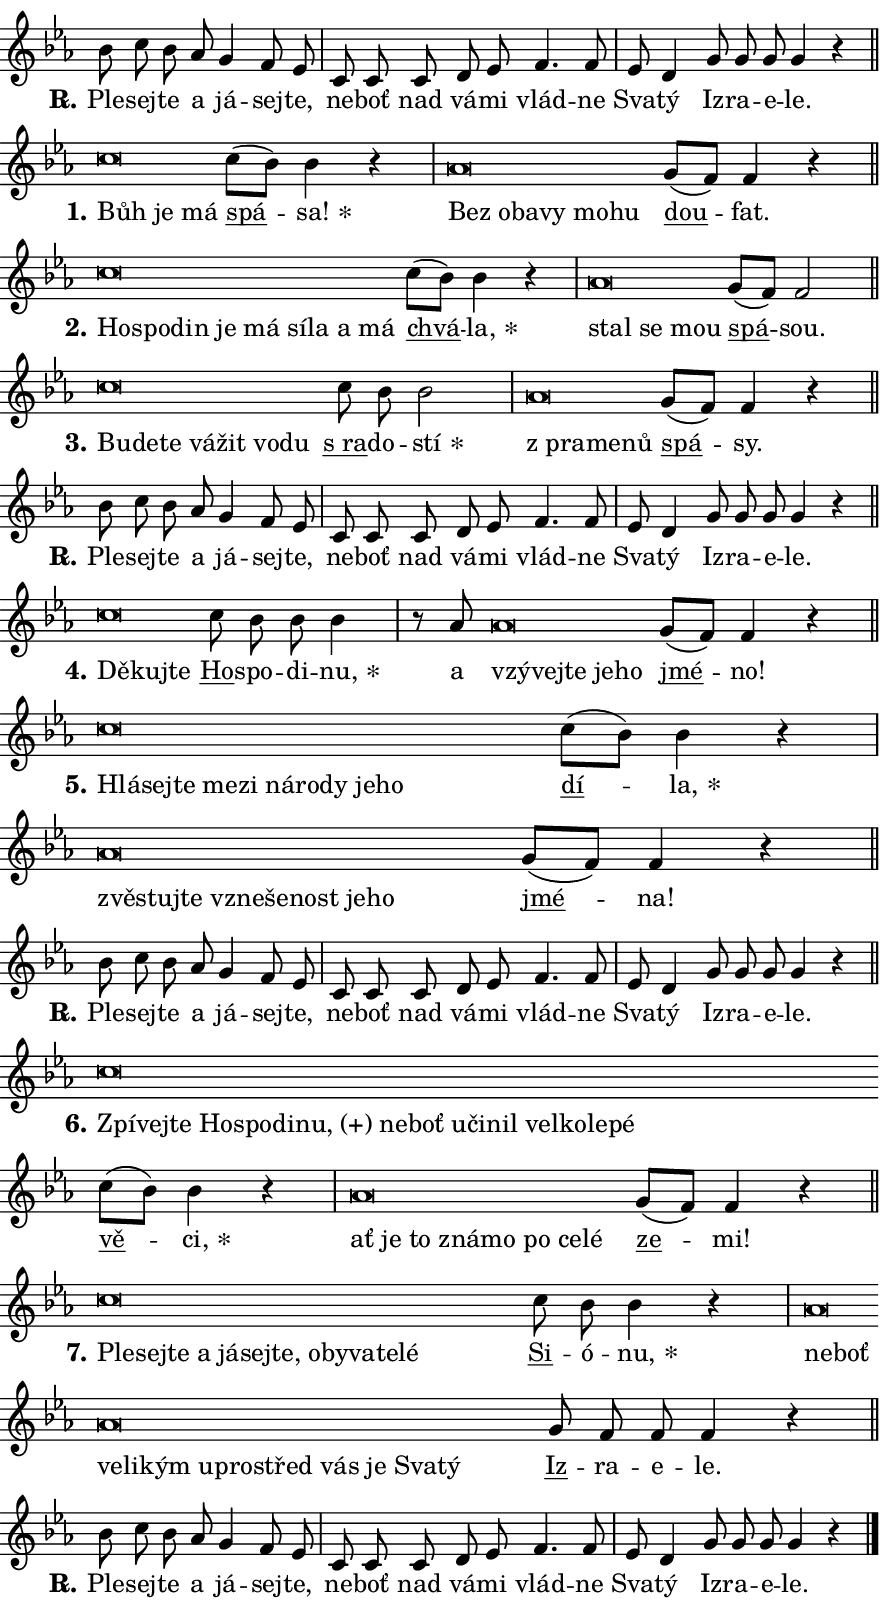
\version "2.24.0"
\header { tagline = "" }
\paper {
  indent = 0\cm
  top-margin = 0\cm
  right-margin = 0.13\cm % to fit lyric hyphens
  bottom-margin = 0\cm
  left-margin = 0\cm
  paper-width = 15\cm
  page-breaking = #ly:one-page-breaking
  system-system-spacing.basic-distance = #11
  score-system-spacing.basic-distance = #11
  ragged-last = ##f
}


%% Author: Thomas Morley
%% https://lists.gnu.org/archive/html/lilypond-user/2020-05/msg00002.html
#(define (line-position grob)
"Returns position of @var[grob} in current system:
   @code{'start}, if at first time-step
   @code{'end}, if at last time-step
   @code{'middle} otherwise
"
  (let* ((col (ly:item-get-column grob))
         (ln (ly:grob-object col 'left-neighbor))
         (rn (ly:grob-object col 'right-neighbor))
         (col-to-check-left (if (ly:grob? ln) ln col))
         (col-to-check-right (if (ly:grob? rn) rn col))
         (break-dir-left
           (and
             (ly:grob-property col-to-check-left 'non-musical #f)
             (ly:item-break-dir col-to-check-left)))
         (break-dir-right
           (and
             (ly:grob-property col-to-check-right 'non-musical #f)
             (ly:item-break-dir col-to-check-right))))
        (cond ((eqv? 1 break-dir-left) 'start)
              ((eqv? -1 break-dir-right) 'end)
              (else 'middle))))

#(define (tranparent-at-line-position vctor)
  (lambda (grob)
  "Relying on @code{line-position} select the relevant enry from @var{vctor}.
Used to determine transparency,"
    (case (line-position grob)
      ((end) (not (vector-ref vctor 0)))
      ((middle) (not (vector-ref vctor 1)))
      ((start) (not (vector-ref vctor 2))))))

noteHeadBreakVisibility =
#(define-music-function (break-visibility)(vector?)
"Makes @code{NoteHead}s transparent relying on @var{break-visibility}"
#{
  \override NoteHead.transparent =
    #(tranparent-at-line-position break-visibility)
#})

#(define delete-ledgers-for-transparent-note-heads
  (lambda (grob)
    "Reads whether a @code{NoteHead} is transparent.
If so this @code{NoteHead} is removed from @code{'note-heads} from
@var{grob}, which is supposed to be @code{LedgerLineSpanner}.
As a result ledgers are not printed for this @code{NoteHead}"
    (let* ((nhds-array (ly:grob-object grob 'note-heads))
           (nhds-list
             (if (ly:grob-array? nhds-array)
                 (ly:grob-array->list nhds-array)
                 '()))
           ;; Relies on the transparent-property being done before
           ;; Staff.LedgerLineSpanner.after-line-breaking is executed.
           ;; This is fragile ...
           (to-keep
             (remove
               (lambda (nhd)
                 (ly:grob-property nhd 'transparent #f))
               nhds-list)))
      ;; TODO find a better method to iterate over grob-arrays, similiar
      ;; to filter/remove etc for lists
      ;; For now rebuilt from scratch
      (set! (ly:grob-object grob 'note-heads)  '())
      (for-each
        (lambda (nhd)
          (ly:pointer-group-interface::add-grob grob 'note-heads nhd))
        to-keep))))

squashNotes = {
  \override NoteHead.X-extent = #'(-0.2 . 0.2)
  \override NoteHead.Y-extent = #'(-0.75 . 0)
  \override NoteHead.stencil =
    #(lambda (grob)
       (let ((pos (ly:grob-property grob 'staff-position)))
         (begin
           (if (< pos -7) (display "ERROR: Lower brevis then expected\n") (display ""))
           (if (<= pos -6) ly:text-interface::print ly:note-head::print))))
}
unSquashNotes = {
  \revert NoteHead.X-extent
  \revert NoteHead.Y-extent
  \revert NoteHead.stencil
}

hideNotes = \noteHeadBreakVisibility #begin-of-line-visible
unHideNotes = \noteHeadBreakVisibility #all-visible

% work-around for resetting accidentals
% https://lilypond.org/doc/v2.23/Documentation/notation/displaying-rhythms#unmetered-music
cadenzaMeasure = {
  \cadenzaOff
  \partial 1024 s1024
  \cadenzaOn
}

#(define-markup-command (accent layout props text) (markup?)
  "Underline accented syllable"
  (interpret-markup layout props
    #{\markup \override #'(offset . 4.3) \underline { #text }#}))

responsum = \markup \concat {
  "R" \hspace #-1.05 \path #0.1 #'((moveto 0 0.07) (lineto 0.9 0.8)) \hspace #0.05 "."
}

spaceSize = #0.6828661417322834 % exact space size for TeX Gyre Schola

\layout {
  \context {
    \Staff
    \remove "Time_signature_engraver"
    \override LedgerLineSpanner.after-line-breaking = #delete-ledgers-for-transparent-note-heads
  }
  \context {
    \Lyrics {
      \override LyricSpace.minimum-distance = \spaceSize
      \override LyricText.font-name = #"TeX Gyre Schola"
      \override LyricText.font-size = 1
      \override StanzaNumber.font-name = #"TeX Gyre Schola Bold"
      \override StanzaNumber.font-size = 1
    }
  }
  \context {
    \Score 
    \override NoteHead.text =
      #(lambda (grob) 
        (let ((pos (ly:grob-property grob 'staff-position)))
          #{\markup {
            \combine
              \halign #-0.55 \raise #(if (= pos -6) 0 0.5) \override #'(thickness . 2) \draw-line #'(3.2 . 0)
              \musicglyph "noteheads.sM1"
          }#}))
  }
}

% magnetic-lyrics.ily
%
%   written by
%     Jean Abou Samra <jean@abou-samra.fr>
%     Werner Lemberg <wl@gnu.org>
%
%   adapted by
%     Jiri Hon <jiri.hon@gmail.com>
%
% Version 2022-Apr-15

% https://www.mail-archive.com/lilypond-user@gnu.org/msg149350.html

#(define (Left_hyphen_pointer_engraver context)
   "Collect syllable-hyphen-syllable occurrences in lyrics and store
them in properties.  This engraver only looks to the left.  For
example, if the lyrics input is @code{foo -- bar}, it does the
following.

@itemize @bullet
@item
Set the @code{text} property of the @code{LyricHyphen} grob between
@q{foo} and @q{bar} to @code{foo}.

@item
Set the @code{left-hyphen} property of the @code{LyricText} grob with
text @q{foo} to the @code{LyricHyphen} grob between @q{foo} and
@q{bar}.
@end itemize

Use this auxiliary engraver in combination with the
@code{lyric-@/text::@/apply-@/magnetic-@/offset!} hook."
   (let ((hyphen #f)
         (text #f))
     (make-engraver
      (acknowledgers
       ((lyric-syllable-interface engraver grob source-engraver)
        (set! text grob)))
      (end-acknowledgers
       ((lyric-hyphen-interface engraver grob source-engraver)
        ;(when (not (grob::has-interface grob 'lyric-space-interface))
          (set! hyphen grob)));)
      ((stop-translation-timestep engraver)
       (when (and text hyphen)
         (ly:grob-set-object! text 'left-hyphen hyphen))
       (set! text #f)
       (set! hyphen #f)))))

#(define (lyric-text::apply-magnetic-offset! grob)
   "If the space between two syllables is less than the value in
property @code{LyricText@/.details@/.squash-threshold}, move the right
syllable to the left so that it gets concatenated with the left
syllable.

Use this function as a hook for
@code{LyricText@/.after-@/line-@/breaking} if the
@code{Left_@/hyphen_@/pointer_@/engraver} is active."
   (let ((hyphen (ly:grob-object grob 'left-hyphen #f)))
     (when hyphen
       (let ((left-text (ly:spanner-bound hyphen LEFT)))
         (when (grob::has-interface left-text 'lyric-syllable-interface)
           (let* ((common (ly:grob-common-refpoint grob left-text X))
                  (this-x-ext (ly:grob-extent grob common X))
                  (left-x-ext
                   (begin
                     ;; Trigger magnetism for left-text.
                     (ly:grob-property left-text 'after-line-breaking)
                     (ly:grob-extent left-text common X)))
                  ;; `delta` is the gap width between two syllables.
                  (delta (- (interval-start this-x-ext)
                            (interval-end left-x-ext)))
                  (details (ly:grob-property grob 'details))
                  (threshold (assoc-get 'squash-threshold details 0.2)))
             (when (< delta threshold)
               (let* (;; We have to manipulate the input text so that
                      ;; ligatures crossing syllable boundaries are not
                      ;; disabled.  For languages based on the Latin
                      ;; script this is essentially a beautification.
                      ;; However, for non-Western scripts it can be a
                      ;; necessity.
                      (lt (ly:grob-property left-text 'text))
                      (rt (ly:grob-property grob 'text))
                      (is-space (grob::has-interface hyphen 'lyric-space-interface))
                      (space (if is-space " " ""))
                      (extra-delta (if is-space spaceSize 0))
                      ;; Append new syllable.
                      (ltrt-space (if (and (string? lt) (string? rt))
                                (string-append lt space rt)
                                (make-concat-markup (list lt space rt))))
                      ;; Right-align `ltrt` to the right side.
                      (ltrt-space-markup (grob-interpret-markup
                               grob
                               (make-translate-markup
                                (cons (interval-length this-x-ext) 0)
                                (make-right-align-markup ltrt-space)))))
                 (begin
                   ;; Don't print `left-text`.
                   (ly:grob-set-property! left-text 'stencil #f)
                   ;; Set text and stencil (which holds all collected
                   ;; syllables so far) and shift it to the left.
                   (ly:grob-set-property! grob 'text ltrt-space)
                   (ly:grob-set-property! grob 'stencil ltrt-space-markup)
                   (ly:grob-translate-axis! grob (- (- delta extra-delta)) X))))))))))


#(define (lyric-hyphen::displace-bounds-first grob)
   ;; Make very sure this callback isn't triggered too early.
   (let ((left (ly:spanner-bound grob LEFT))
         (right (ly:spanner-bound grob RIGHT)))
     (ly:grob-property left 'after-line-breaking)
     (ly:grob-property right 'after-line-breaking)
     (ly:lyric-hyphen::print grob)))

squashThreshold = #0.4

\layout {
  \context {
    \Lyrics
    \consists #Left_hyphen_pointer_engraver
    \override LyricText.after-line-breaking =
      #lyric-text::apply-magnetic-offset!
    \override LyricHyphen.stencil = #lyric-hyphen::displace-bounds-first
    \override LyricText.details.squash-threshold = \squashThreshold
    \override LyricHyphen.minimum-distance = 0
    \override LyricHyphen.minimum-length = \squashThreshold
  }
}

squashText = \override LyricText.details.squash-threshold = 9999
unSquashText = \override LyricText.details.squash-threshold = \squashThreshold

leftText = \override LyricText.self-alignment-X = #LEFT
unLeftText = \revert LyricText.self-alignment-X

starOffset = #(lambda (grob) 
                (let ((x_offset (ly:self-alignment-interface::aligned-on-x-parent grob)))
                  (if (= x_offset 0) 0 (+ x_offset 1.2))))

star = #(define-music-function (syllable)(string?)
"Append star separator at the end of a syllable"
#{
  \once \override LyricText.X-offset = #starOffset
  \lyricmode { \markup {
    #syllable
    \override #'((font-name . "TeX Gyre Schola Bold")) \hspace #0.2 \lower #0.65 \larger "*"
  } }
#})

starAccent = #(define-music-function (syllable)(string?)
"Append star separator at the end of a syllable and make accent"
#{
  \once \override LyricText.X-offset = #starOffset
  \lyricmode { \markup {
    \accent #syllable
    \override #'((font-name . "TeX Gyre Schola Bold")) \hspace #0.2 \lower #0.65 \larger "*"
  } }
#})

breath = #(define-music-function (syllable)(string?)
"Append breathing indicator at the end of a syllable"
#{
  \lyricmode { \markup { #syllable "+" } }
#})

optionalBreath = #(define-music-function (syllable)(string?)
"Append optional breathing indicator at the end of a syllable"
#{
  \lyricmode { \markup { #syllable "(+)" } }
#})


\score {
    <<
        \new Voice = "melody" { \cadenzaOn \key es \major \relative { bes'8 c bes as g4 f8 es \cadenzaMeasure \bar "|" c c \bar "" c d es \bar "" f4. f8 \cadenzaMeasure \bar "|" es d4 \bar "" g8 g g g4 r \cadenzaMeasure \bar "||" \break } }
        \new Lyrics \lyricsto "melody" { \lyricmode { \set stanza = \responsum
Ple -- sej -- te a já -- sej -- te, ne -- boť nad vá -- mi vlád -- ne Sva -- tý Iz -- ra -- e -- le. } }
    >>
    \layout {}
}

\score {
    <<
        \new Voice = "melody" { \cadenzaOn \key es \major \relative { \squashNotes c''\breve*1/16 \hideNotes \breve*1/16 \breve*1/16 \bar "" \unHideNotes \unSquashNotes \bar "" c8[( bes)] bes4 r \cadenzaMeasure \bar "|" \squashNotes as\breve*1/16 \hideNotes \breve*1/16 \bar "" \breve*1/16 \bar "" \breve*1/16 \bar "" \breve*1/16 \breve*1/16 \bar "" \unHideNotes \unSquashNotes \bar "" g8[( f)] f4 r \cadenzaMeasure \bar "||" \break } }
        \new Lyrics \lyricsto "melody" { \lyricmode { \set stanza = "1."
\leftText Bůh \squashText je má \unLeftText \unSquashText \markup \accent spá -- \star sa! \leftText Bez \squashText o -- ba -- vy mo -- hu \unLeftText \unSquashText \markup \accent dou -- fat. } }
    >>
    \layout {}
}

\score {
    <<
        \new Voice = "melody" { \cadenzaOn \key es \major \relative { \squashNotes c''\breve*1/16 \hideNotes \breve*1/16 \bar "" \breve*1/16 \bar "" \breve*1/16 \bar "" \breve*1/16 \bar "" \breve*1/16 \bar "" \breve*1/16 \bar "" \breve*1/16 \breve*1/16 \bar "" \unHideNotes \unSquashNotes \bar "" c8[( bes)] bes4 r \cadenzaMeasure \bar "|" \squashNotes as\breve*1/16 \hideNotes \breve*1/16 \breve*1/16 \bar "" \unHideNotes \unSquashNotes \bar "" g8[( f)] f2 \cadenzaMeasure \bar "||" \break } }
        \new Lyrics \lyricsto "melody" { \lyricmode { \set stanza = "2."
\leftText Ho -- \squashText spo -- din je má sí -- la a má \unLeftText \unSquashText \markup \accent chvá -- \star la, \leftText stal \squashText se mou \unLeftText \unSquashText \markup \accent spá -- sou. } }
    >>
    \layout {}
}

\score {
    <<
        \new Voice = "melody" { \cadenzaOn \key es \major \relative { \squashNotes c''\breve*1/16 \hideNotes \breve*1/16 \bar "" \breve*1/16 \bar "" \breve*1/16 \bar "" \breve*1/16 \bar "" \breve*1/16 \breve*1/16 \bar "" \unHideNotes \unSquashNotes \bar "" c8 bes bes2 \cadenzaMeasure \bar "|" \squashNotes as\breve*1/16 \hideNotes \breve*1/16 \breve*1/16 \bar "" \unHideNotes \unSquashNotes \bar "" g8[( f)] f4 r \cadenzaMeasure \bar "||" \break } }
        \new Lyrics \lyricsto "melody" { \lyricmode { \set stanza = "3."
\leftText Bu -- \squashText de -- te vá -- žit vo -- du \unLeftText \unSquashText \markup \accent "s ra" -- do -- \star stí \leftText "z pra" -- \squashText me -- nů \unLeftText \unSquashText \markup \accent spá -- sy. } }
    >>
    \layout {}
}

\score {
    <<
        \new Voice = "melody" { \cadenzaOn \key es \major \relative { bes'8 c bes as g4 f8 es \cadenzaMeasure \bar "|" c c \bar "" c d es \bar "" f4. f8 \cadenzaMeasure \bar "|" es d4 \bar "" g8 g g g4 r \cadenzaMeasure \bar "||" \break } }
        \new Lyrics \lyricsto "melody" { \lyricmode { \set stanza = \responsum
Ple -- sej -- te a já -- sej -- te, ne -- boť nad vá -- mi vlád -- ne Sva -- tý Iz -- ra -- e -- le. } }
    >>
    \layout {}
}

\score {
    <<
        \new Voice = "melody" { \cadenzaOn \key es \major \relative { \squashNotes c''\breve*1/16 \hideNotes \breve*1/16 \breve*1/16 \bar "" \unHideNotes \unSquashNotes \bar "" c8 bes bes bes4 \cadenzaMeasure \bar "|" r8 as \squashNotes as\breve*1/16 \hideNotes \breve*1/16 \bar "" \breve*1/16 \bar "" \breve*1/16 \breve*1/16 \bar "" \unHideNotes \unSquashNotes \bar "" g8[( f)] f4 r \cadenzaMeasure \bar "||" \break } }
        \new Lyrics \lyricsto "melody" { \lyricmode { \set stanza = "4."
\leftText Dě -- \squashText kuj -- te \unLeftText \unSquashText \markup \accent Ho -- spo -- di -- \star nu, a \leftText vzý -- \squashText vej -- te je -- ho \unLeftText \unSquashText \markup \accent jmé -- no! } }
    >>
    \layout {}
}

\score {
    <<
        \new Voice = "melody" { \cadenzaOn \key es \major \relative { \squashNotes c''\breve*1/16 \hideNotes \breve*1/16 \bar "" \breve*1/16 \bar "" \breve*1/16 \bar "" \breve*1/16 \bar "" \breve*1/16 \bar "" \breve*1/16 \bar "" \breve*1/16 \bar "" \breve*1/16 \breve*1/16 \bar "" \unHideNotes \unSquashNotes \bar "" c8[( bes)] bes4 r \cadenzaMeasure \bar "|" \squashNotes as\breve*1/16 \hideNotes \breve*1/16 \bar "" \breve*1/16 \bar "" \breve*1/16 \bar "" \breve*1/16 \bar "" \breve*1/16 \bar "" \breve*1/16 \breve*1/16 \bar "" \unHideNotes \unSquashNotes \bar "" g8[( f)] f4 r \cadenzaMeasure \bar "||" \break } }
        \new Lyrics \lyricsto "melody" { \lyricmode { \set stanza = "5."
\leftText Hlá -- \squashText sej -- te me -- zi ná -- ro -- dy je -- ho \unLeftText \unSquashText \markup \accent dí -- \star la, \leftText zvě -- \squashText stuj -- te vzne -- še -- nost je -- ho \unLeftText \unSquashText \markup \accent jmé -- na! } }
    >>
    \layout {}
}

\score {
    <<
        \new Voice = "melody" { \cadenzaOn \key es \major \relative { bes'8 c bes as g4 f8 es \cadenzaMeasure \bar "|" c c \bar "" c d es \bar "" f4. f8 \cadenzaMeasure \bar "|" es d4 \bar "" g8 g g g4 r \cadenzaMeasure \bar "||" \break } }
        \new Lyrics \lyricsto "melody" { \lyricmode { \set stanza = \responsum
Ple -- sej -- te a já -- sej -- te, ne -- boť nad vá -- mi vlád -- ne Sva -- tý Iz -- ra -- e -- le. } }
    >>
    \layout {}
}

\score {
    <<
        \new Voice = "melody" { \cadenzaOn \key es \major \relative { \squashNotes c''\breve*1/16 \hideNotes \breve*1/16 \bar "" \breve*1/16 \bar "" \breve*1/16 \bar "" \breve*1/16 \bar "" \breve*1/16 \bar "" \breve*1/16 \bar "" \breve*1/16 \bar "" \breve*1/16 \bar "" \breve*1/16 \bar "" \breve*1/16 \bar "" \breve*1/16 \bar "" \breve*1/16 \bar "" \breve*1/16 \bar "" \breve*1/16 \breve*1/16 \bar "" \unHideNotes \unSquashNotes \bar "" c8[( bes)] bes4 r \cadenzaMeasure \bar "|" \squashNotes as\breve*1/16 \hideNotes \breve*1/16 \bar "" \breve*1/16 \bar "" \breve*1/16 \bar "" \breve*1/16 \bar "" \breve*1/16 \bar "" \breve*1/16 \breve*1/16 \bar "" \unHideNotes \unSquashNotes \bar "" g8[( f)] f4 r \cadenzaMeasure \bar "||" \break } }
        \new Lyrics \lyricsto "melody" { \lyricmode { \set stanza = "6."
\leftText Zpí -- \squashText vej -- te Ho -- spo -- di -- \optionalBreath nu, ne -- boť u -- či -- nil vel -- ko -- le -- pé \unLeftText \unSquashText \markup \accent vě -- \star ci, \leftText ať \squashText je to zná -- mo po ce -- lé \unLeftText \unSquashText \markup \accent ze -- mi! } }
    >>
    \layout {}
}

\score {
    <<
        \new Voice = "melody" { \cadenzaOn \key es \major \relative { \squashNotes c''\breve*1/16 \hideNotes \breve*1/16 \bar "" \breve*1/16 \bar "" \breve*1/16 \bar "" \breve*1/16 \bar "" \breve*1/16 \bar "" \breve*1/16 \bar "" \breve*1/16 \bar "" \breve*1/16 \bar "" \breve*1/16 \bar "" \breve*1/16 \breve*1/16 \bar "" \unHideNotes \unSquashNotes \bar "" c8 bes bes4 r \cadenzaMeasure \bar "|" \squashNotes as\breve*1/16 \hideNotes \breve*1/16 \bar "" \breve*1/16 \bar "" \breve*1/16 \bar "" \breve*1/16 \bar "" \breve*1/16 \bar "" \breve*1/16 \bar "" \breve*1/16 \bar "" \breve*1/16 \bar "" \breve*1/16 \bar "" \breve*1/16 \breve*1/16 \bar "" \unHideNotes \unSquashNotes \bar "" g8 f f f4 r \cadenzaMeasure \bar "||" \break } }
        \new Lyrics \lyricsto "melody" { \lyricmode { \set stanza = "7."
\leftText Ple -- \squashText sej -- te a já -- sej -- te, o -- by -- va -- te -- lé \unLeftText \unSquashText \markup \accent Si -- ó -- \star nu, \leftText ne -- \squashText boť ve -- li -- kým u -- pro -- střed vás je Sva -- tý \unLeftText \unSquashText \markup \accent Iz -- ra -- e -- le. } }
    >>
    \layout {}
}

\score {
    <<
        \new Voice = "melody" { \cadenzaOn \key es \major \relative { bes'8 c bes as g4 f8 es \cadenzaMeasure \bar "|" c c \bar "" c d es \bar "" f4. f8 \cadenzaMeasure \bar "|" es d4 \bar "" g8 g g g4 r \cadenzaMeasure \bar "||" \break } \bar "|." }
        \new Lyrics \lyricsto "melody" { \lyricmode { \set stanza = \responsum
Ple -- sej -- te a já -- sej -- te, ne -- boť nad vá -- mi vlád -- ne Sva -- tý Iz -- ra -- e -- le. } }
    >>
    \layout {}
}
